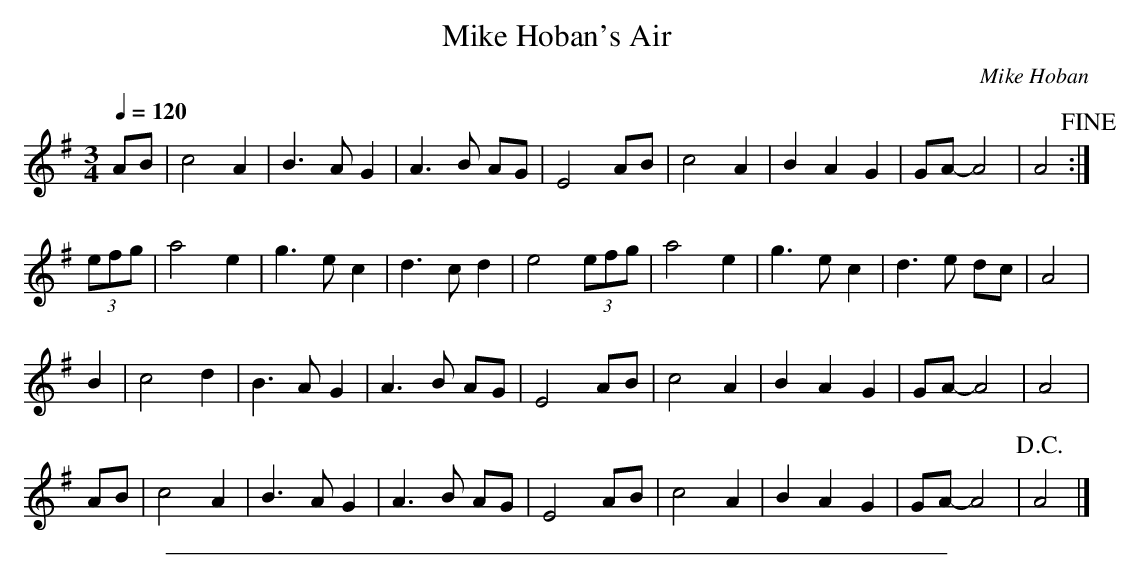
X:1
T: Mike Hoban's Air
M:3/4
L:1/4
Q:120
C:Mike Hoban
K:ADor
K:G
A/2B/2 | c2A | B>AG | A>B A/2G/2 | E2 A/2B/2 | c2A | BAG |
G/2A/2-A2 | A2 !fine!  :|!
(3e/2f/2g/2 | a2e | g>ec | d>cd | e2 (3e/2f/2g/2 | a2e | g>ec |
d>e d/2c/2 | A2 |!
B | c2d | B>AG | A>B A/2G/2 | E2 A/2B/2 | c2A | BAG | G/2A/2-A2 |
A2 |!
A/2B/2 | c2A | B>AG | A>B A/2G/2 | E2 A/2B/2 | c2A | BAG |
G/2A/2-A2 |!D.C.! A2 |]
